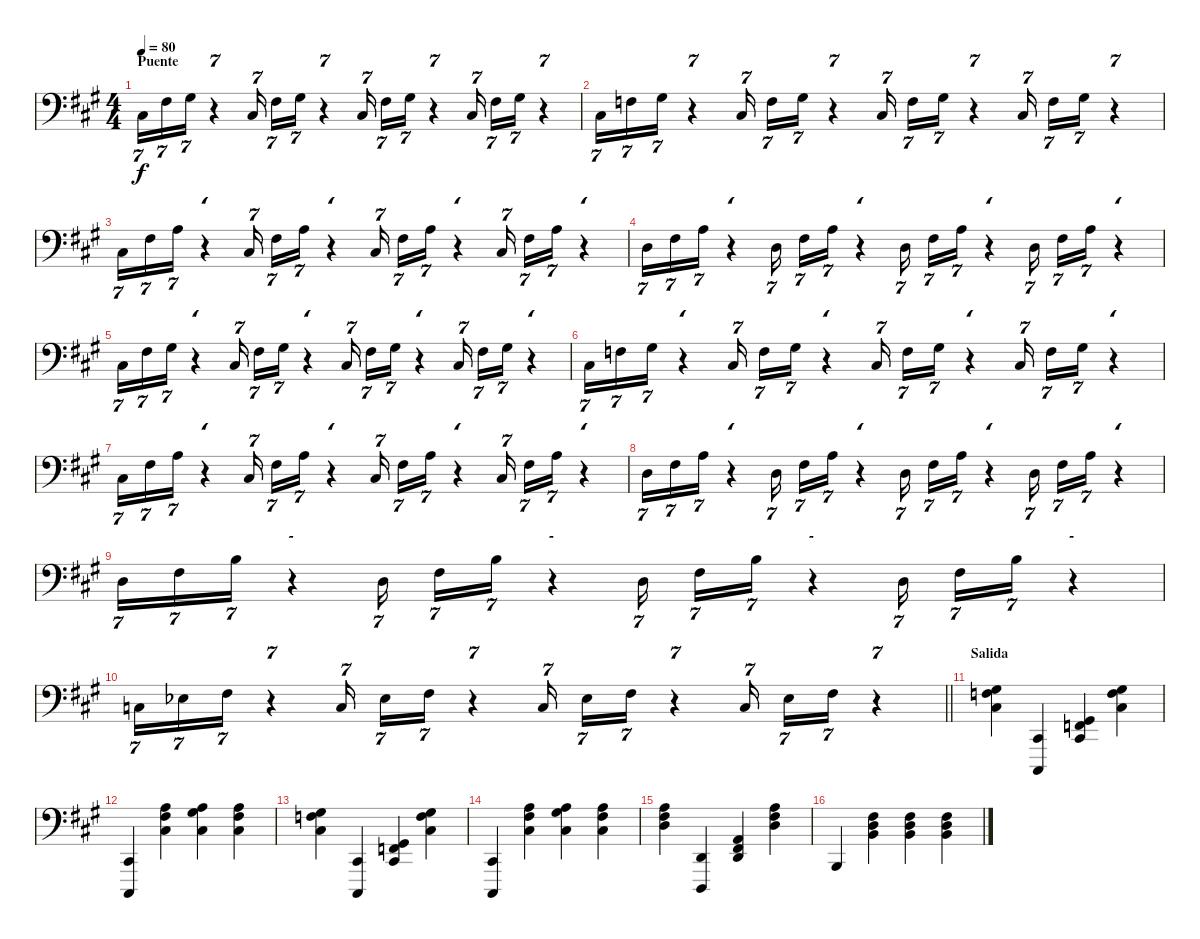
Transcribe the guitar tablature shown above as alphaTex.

\track "" {instrument acousticgrandpiano}
\staff {score}
\tuning (E2 B1 G1 D1 A0 E0 C0) {hide}
\ts (4 4)
\section ("" "Puente")
\tempo 80
\clef f4
\ks f#minor
9.1.16{tu (7 4) dy f volume 12} 14.1.16{tu (7 4)} 16.1.16{tu (7 4)} r.4{tu (7 4)} 14.2.16{tu (7 4)} 14.1.16{tu (7 4)} 16.1.16{tu (7 4)} r.4{tu (7 4)} 14.2.16{tu (7 4)} 14.1.16{tu (7 4)} 16.1.16{tu (7 4)} r.4{tu (7 4)} 14.2.16{tu (7 4)} 14.1.16{tu (7 4)} 16.1.16{tu (7 4)} r.4{tu (7 4)} |
14.2.16{tu (7 4)} 13.1.16{tu (7 4)} 16.1.16{tu (7 4)} r.4{tu (7 4)} 14.2.16{tu (7 4)} 13.1.16{tu (7 4)} 16.1.16{tu (7 4)} r.4{tu (7 4)} 14.2.16{tu (7 4)} 13.1.16{tu (7 4)} 16.1.16{tu (7 4)} r.4{tu (7 4)} 14.2.16{tu (7 4)} 13.1.16{tu (7 4)} 16.1.16{tu (7 4)} r.4{tu (7 4)} |
14.2.16{tu (7 4)} 14.1.16{tu (7 4)} 17.1.16{tu (7 4)} r.4{tu (7 4)} 14.2.16{tu (7 4)} 14.1.16{tu (7 4)} 17.1.16{tu (7 4)} r.4{tu (7 4)} 14.2.16{tu (7 4)} 14.1.16{tu (7 4)} 17.1.16{tu (7 4)} r.4{tu (7 4)} 14.2.16{tu (7 4)} 14.1.16{tu (7 4)} 17.1.16{tu (7 4)} r.4{tu (7 4)} |
15.2.16{tu (7 4)} 14.1.16{tu (7 4)} 17.1.16{tu (7 4)} r.4{tu (7 4)} 15.2.16{tu (7 4)} 14.1.16{tu (7 4)} 17.1.16{tu (7 4)} r.4{tu (7 4)} 15.2.16{tu (7 4)} 14.1.16{tu (7 4)} 17.1.16{tu (7 4)} r.4{tu (7 4)} 15.2.16{tu (7 4)} 14.1.16{tu (7 4)} 17.1.16{tu (7 4)} r.4{tu (7 4)} |
14.2.16{tu (7 4)} 14.1.16{tu (7 4)} 16.1.16{tu (7 4)} r.4{tu (7 4)} 14.2.16{tu (7 4)} 14.1.16{tu (7 4)} 16.1.16{tu (7 4)} r.4{tu (7 4)} 14.2.16{tu (7 4)} 14.1.16{tu (7 4)} 16.1.16{tu (7 4)} r.4{tu (7 4)} 14.2.16{tu (7 4)} 14.1.16{tu (7 4)} 16.1.16{tu (7 4)} r.4{tu (7 4)} |
14.2.16{tu (7 4)} 13.1.16{tu (7 4)} 16.1.16{tu (7 4)} r.4{tu (7 4)} 14.2.16{tu (7 4)} 13.1.16{tu (7 4)} 16.1.16{tu (7 4)} r.4{tu (7 4)} 14.2.16{tu (7 4)} 13.1.16{tu (7 4)} 16.1.16{tu (7 4)} r.4{tu (7 4)} 14.2.16{tu (7 4)} 13.1.16{tu (7 4)} 16.1.16{tu (7 4)} r.4{tu (7 4)} |
14.2.16{tu (7 4)} 14.1.16{tu (7 4)} 17.1.16{tu (7 4)} r.4{tu (7 4)} 14.2.16{tu (7 4)} 14.1.16{tu (7 4)} 17.1.16{tu (7 4)} r.4{tu (7 4)} 14.2.16{tu (7 4)} 14.1.16{tu (7 4)} 17.1.16{tu (7 4)} r.4{tu (7 4)} 14.2.16{tu (7 4)} 14.1.16{tu (7 4)} 17.1.16{tu (7 4)} r.4{tu (7 4)} |
15.2.16{tu (7 4)} 14.1.16{tu (7 4)} 17.1.16{tu (7 4)} r.4{tu (7 4)} 15.2.16{tu (7 4)} 14.1.16{tu (7 4)} 17.1.16{tu (7 4)} r.4{tu (7 4)} 15.2.16{tu (7 4)} 14.1.16{tu (7 4)} 17.1.16{tu (7 4)} r.4{tu (7 4)} 15.2.16{tu (7 4)} 14.1.16{tu (7 4)} 17.1.16{tu (7 4)} r.4{tu (7 4)} |
15.2.16{tu (7 4)} 14.1.16{tu (7 4)} 19.1.16{tu (7 4)} r.4{tu (7 4)} 19.3.16{tu (7 4)} 19.2.16{tu (7 4)} 19.1.16{tu (7 4)} r.4{tu (7 4)} 19.3.16{tu (7 4)} 19.2.16{tu (7 4)} 19.1.16{tu (7 4)} r.4{tu (7 4)} 19.3.16{tu (7 4)} 19.2.16{tu (7 4)} 19.1.16{tu (7 4)} r.4{tu (7 4)} |
\barLineRight lightlight
17.3.16{tu (7 4)} 16.2{acc b}.16{tu (7 4)} 14.1.16{tu (7 4)} r.4{tu (7 4)} 13.2.16{tu (7 4)} 11.1{acc b}.16{tu (7 4)} 14.1.16{tu (7 4)} r.4{tu (7 4)} 13.2.16{tu (7 4)} 11.1{acc b}.16{tu (7 4)} 14.1.16{tu (7 4)} r.4{tu (7 4)} 13.2.16{tu (7 4)} 11.1{acc b}.16{tu (7 4)} 14.1.16{tu (7 4)} r.4{tu (7 4)} |
\section ("" "Salida")
(16.1 18.2 18.3).4{volume 16} (4.5 1.7).4{ot 8vb} (4.1 6.2 6.3).4 (16.1 18.2 18.3).4 |
(4.5 1.7).4{ot 8vb} (17.1 19.2 18.3).4 (17.1 21.2 18.3).4 (17.1 19.2 18.3).4 |
(16.1 18.2 18.3).4 (4.5 1.7).4{ot 8vb} (4.1 6.2 6.3).4 (16.1 18.2 18.3).4 |
(4.5 1.7).4{ot 8vb} (17.1 19.2 18.3).4 (17.1 21.2 18.3).4 (17.1 19.2 18.3).4 |
(17.1 19.2 19.3).4 (0.4 2.7).4{ot 8vb} (5.1 7.2 7.3).4 (17.1 19.2 19.3).4 |
11.7.4{ot 8vb} (14.1 15.2 16.3).4 (14.1 15.2 16.3).4 (14.1 15.2 16.3).4
